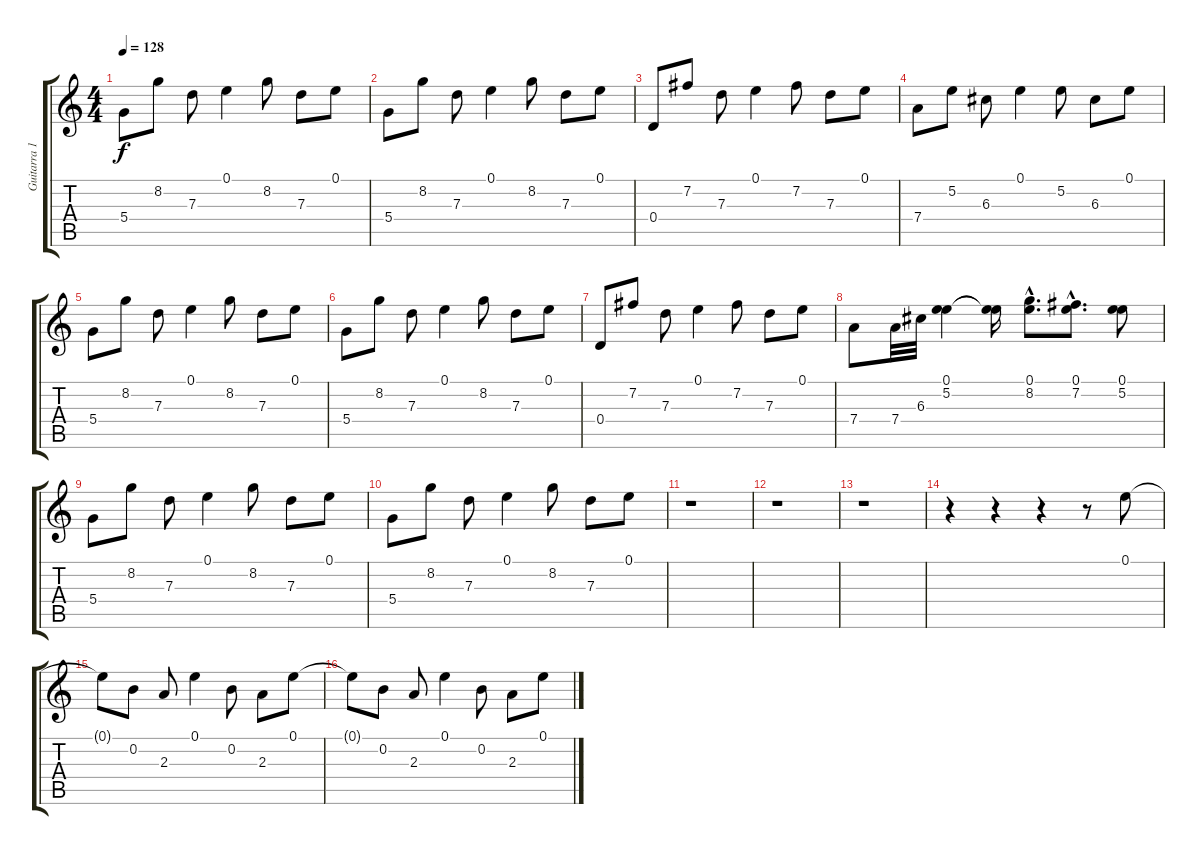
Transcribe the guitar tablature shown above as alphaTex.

\track ("Guitarra 1" "Guitarra 1") {instrument electricguitarclean}
\staff {score tabs}
\tuning (E4 B3 G3 D3 A2 E2) {hide}
\ts (4 4)
\tempo 128
\clef g2
\ks c
5.4.8{dy f} 8.2.8 7.3.8 0.1.4 8.2.8 7.3.8 0.1.8 |
5.4.8 8.2.8 7.3.8 0.1.4 8.2.8 7.3.8 0.1.8 |
0.4.8 7.2.8 7.3.8 0.1.4 7.2.8 7.3.8 0.1.8 |
7.4.8 5.2.8 6.3.8 0.1.4 5.2.8 6.3.8 0.1.8 |
5.4.8 8.2.8 7.3.8 0.1.4 8.2.8 7.3.8 0.1.8 |
5.4.8 8.2.8 7.3.8 0.1.4 8.2.8 7.3.8 0.1.8 |
0.4.8 7.2.8 7.3.8 0.1.4 7.2.8 7.3.8 0.1.8 |
7.4.8 7.4.32 6.3.32 (0.1 5.2).4 (0.1{t} 5.2{t}).16 (0.1{hac} 8.2{hac}).8{d} (0.1{hac} 7.2{hac}).8{d} (0.1 5.2).8 |
5.4.8 8.2.8 7.3.8 0.1.4 8.2.8 7.3.8 0.1.8 |
5.4.8 8.2.8 7.3.8 0.1.4 8.2.8 7.3.8 0.1.8 |
r.1 |
r.1 |
r.1 |
r.4 r.4 r.4 r.8 0.1.8 |
0.1{t}.8 0.2.8 2.3.8 0.1.4 0.2.8 2.3.8 0.1.8 |
0.1{t}.8 0.2.8 2.3.8 0.1.4 0.2.8 2.3.8 0.1.8
